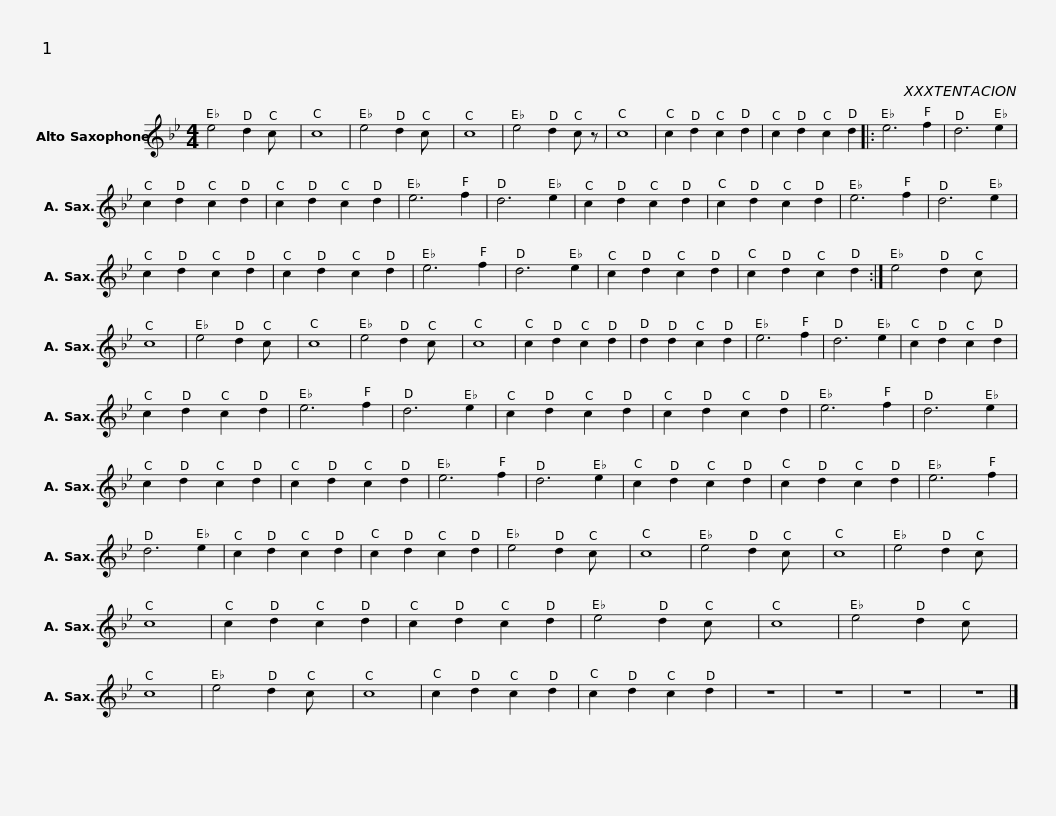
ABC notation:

X:1
L:1/8
M:4/4
I:linebreak $
K:none
V:1 treble transpose=-9
V:1
[K:Bb] e4 d2 c x | c8 | e4 d2 c x | c8 | e4 d2 c z | %5
 c8 | c2 d2 c2 d2 | c2 d2 c2 d2 |: e6 f2 | d6 e2 | %10
 c2 d2 c2 d2 |$ c2 d2 c2 d2 | e6 f2 | d6 e2 | c2 d2 c2 d2 | %15
 c2 d2 c2 d2 | e6 f2 | d6 e2 | c2 d2 c2 d2 | c2 d2 c2 d2 | %20
 e6 f2 | d6 e2 |$ c2 d2 c2 d2 | c2 d2 c2 d2 :| e4 d2 c x | %25
 c8 | e4 d2 c x | c8 | e4 d2 c x | c8 | %30
 c2 d2 c2 d2 | d2 d2 c2 d2 | e6 f2 |$ d6 e2 | c2 d2 c2 d2 | %35
 c2 d2 c2 d2 | e6 f2 | d6 e2 | c2 d2 c2 d2 | c2 d2 c2 d2 | %40
 e6 f2 | d6 e2 | c2 d2 c2 d2 | c2 d2 c2 d2 |$ e6 f2 | %45
 d6 e2 | c2 d2 c2 d2 | c2 d2 c2 d2 | e6 f2 | d6 e2 | %50
 c2 d2 c2 d2 | c2 d2 c2 d2 | e4 d2 c x | c8 | e4 d2 c x |$ %55
 c8 | e4 d2 c x | c8 | c2 d2 c2 d2 | c2 d2 c2 d2 | %60
 e4 d2 c x | c8 | e4 d2 c x | c8 | e4 d2 c x | %65
 c8 | c2 d2 c2 d2 |$ c2 d2 c2 d2 | z8 | z8 | %70
 z8 | z8 |] %72
